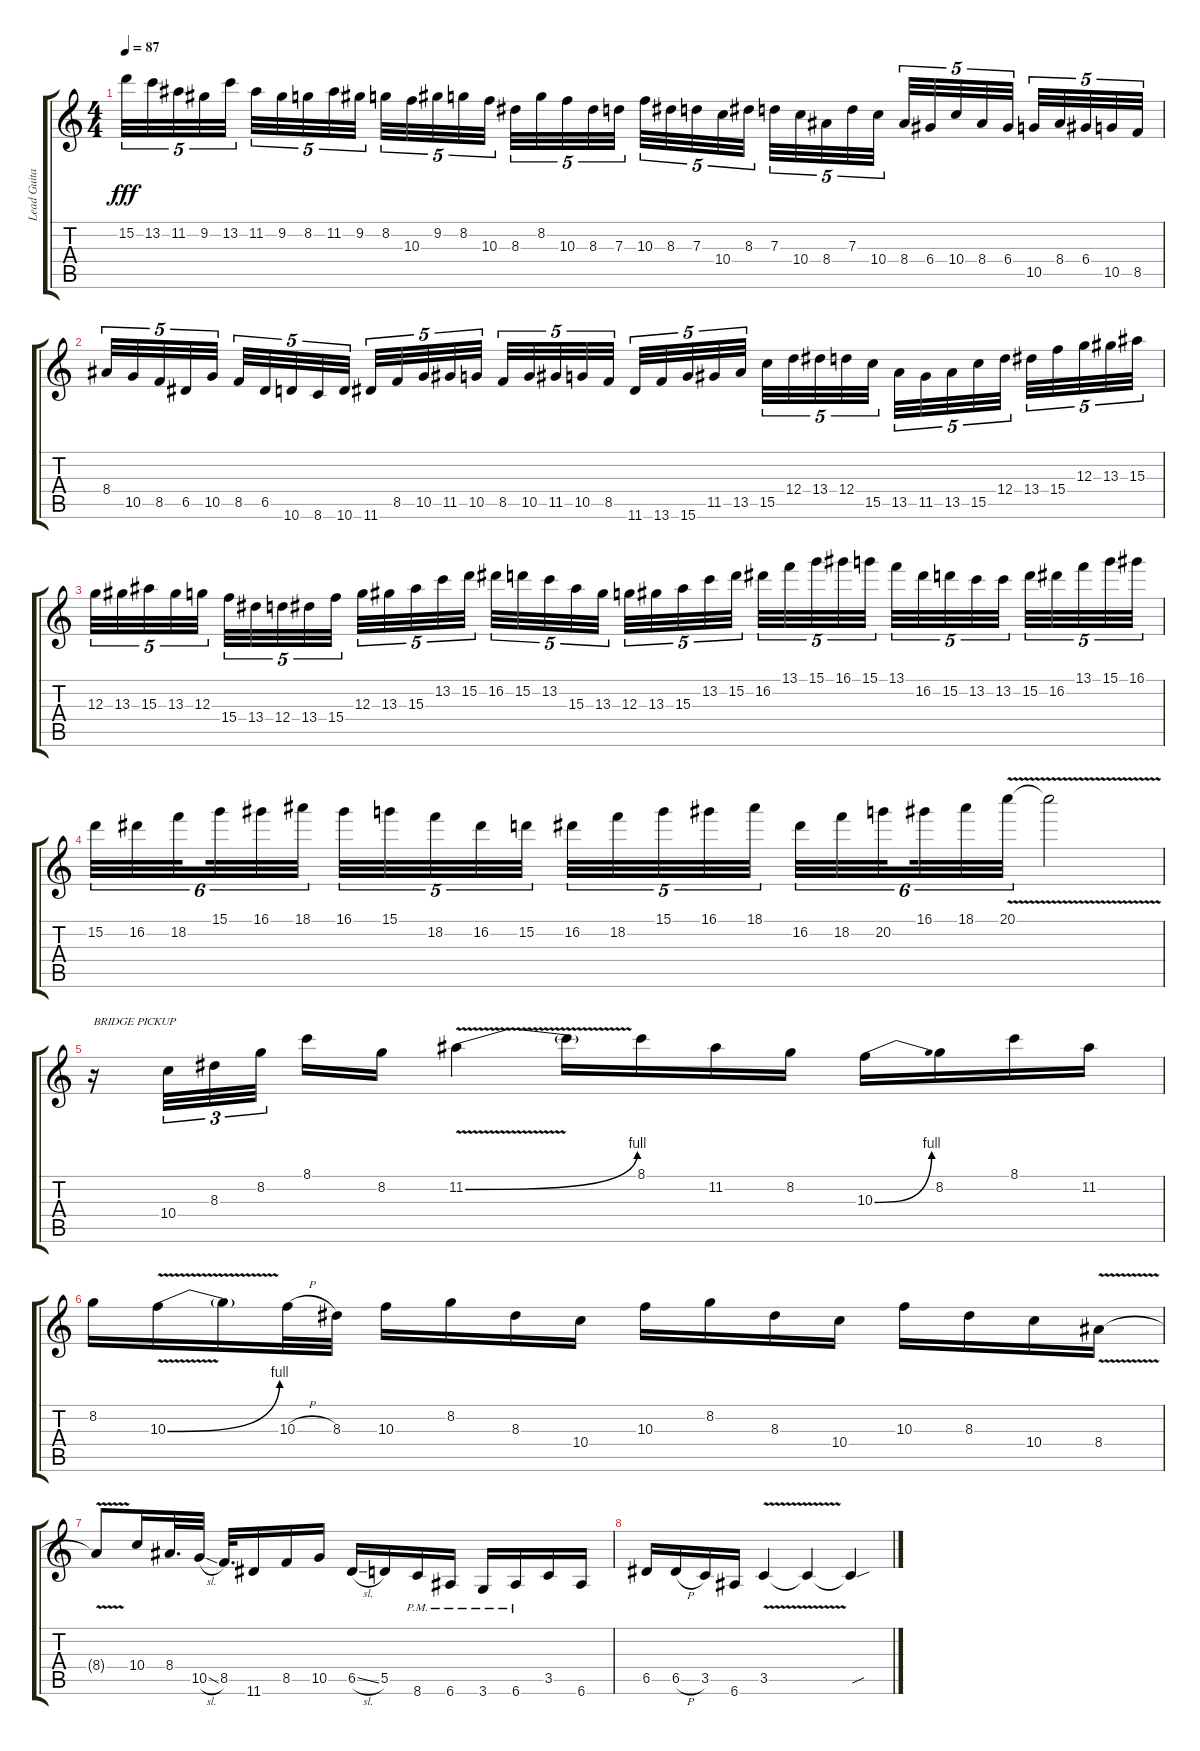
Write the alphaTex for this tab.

\track ("Lead Guitar" "Lead Guita") {instrument distortionguitar}
\staff {score tabs}
\tuning (E4 B3 G3 D3 A2 E2) {hide}
\ts (4 4)
\tempo 87
\clef g2
\ks c
15.2.32{tu (5 4) dy fff} 13.2.32{tu (5 4)} 11.2.32{tu (5 4)} 9.2.32{tu (5 4)} 13.2.32{tu (5 4) beam splitsecondary} 11.2.32{tu (5 4)} 9.2.32{tu (5 4)} 8.2.32{tu (5 4)} 11.2.32{tu (5 4)} 9.2.32{tu (5 4)} 8.2.32{tu (5 4)} 10.3.32{tu (5 4)} 9.2.32{tu (5 4)} 8.2.32{tu (5 4)} 10.3.32{tu (5 4) beam splitsecondary} 8.3.32{tu (5 4)} 8.2.32{tu (5 4)} 10.3.32{tu (5 4)} 8.3.32{tu (5 4)} 7.3.32{tu (5 4)} 10.3.32{tu (5 4)} 8.3.32{tu (5 4)} 7.3.32{tu (5 4)} 10.4.32{tu (5 4)} 8.3.32{tu (5 4) beam splitsecondary} 7.3.32{tu (5 4)} 10.4.32{tu (5 4)} 8.4.32{tu (5 4)} 7.3.32{tu (5 4)} 10.4.32{tu (5 4)} 8.4.32{tu (5 4)} 6.4.32{tu (5 4)} 10.4.32{tu (5 4)} 8.4.32{tu (5 4)} 6.4.32{tu (5 4) beam splitsecondary} 10.5.32{tu (5 4)} 8.4.32{tu (5 4)} 6.4.32{tu (5 4)} 10.5.32{tu (5 4)} 8.5.32{tu (5 4)} |
8.4.32{tu (5 4)} 10.5.32{tu (5 4)} 8.5.32{tu (5 4)} 6.5.32{tu (5 4)} 10.5.32{tu (5 4) beam splitsecondary} 8.5.32{tu (5 4)} 6.5.32{tu (5 4)} 10.6.32{tu (5 4)} 8.6.32{tu (5 4)} 10.6.32{tu (5 4)} 11.6.32{tu (5 4)} 8.5.32{tu (5 4)} 10.5.32{tu (5 4)} 11.5.32{tu (5 4)} 10.5.32{tu (5 4) beam splitsecondary} 8.5.32{tu (5 4)} 10.5.32{tu (5 4)} 11.5.32{tu (5 4)} 10.5.32{tu (5 4)} 8.5.32{tu (5 4)} 11.6.32{tu (5 4)} 13.6.32{tu (5 4)} 15.6.32{tu (5 4)} 11.5.32{tu (5 4)} 13.5.32{tu (5 4) beam splitsecondary} 15.5.32{tu (5 4)} 12.4.32{tu (5 4)} 13.4.32{tu (5 4)} 12.4.32{tu (5 4)} 15.5.32{tu (5 4)} 13.5.32{tu (5 4)} 11.5.32{tu (5 4)} 13.5.32{tu (5 4)} 15.5.32{tu (5 4)} 12.4.32{tu (5 4) beam splitsecondary} 13.4.32{tu (5 4)} 15.4.32{tu (5 4)} 12.3.32{tu (5 4)} 13.3.32{tu (5 4)} 15.3.32{tu (5 4)} |
12.3.32{tu (5 4)} 13.3.32{tu (5 4)} 15.3.32{tu (5 4)} 13.3.32{tu (5 4)} 12.3.32{tu (5 4) beam splitsecondary} 15.4.32{tu (5 4)} 13.4.32{tu (5 4)} 12.4.32{tu (5 4)} 13.4.32{tu (5 4)} 15.4.32{tu (5 4)} 12.3.32{tu (5 4)} 13.3.32{tu (5 4)} 15.3.32{tu (5 4)} 13.2.32{tu (5 4)} 15.2.32{tu (5 4) beam splitsecondary} 16.2.32{tu (5 4)} 15.2.32{tu (5 4)} 13.2.32{tu (5 4)} 15.3.32{tu (5 4)} 13.3.32{tu (5 4)} 12.3.32{tu (5 4)} 13.3.32{tu (5 4)} 15.3.32{tu (5 4)} 13.2.32{tu (5 4)} 15.2.32{tu (5 4) beam splitsecondary} 16.2.32{tu (5 4)} 13.1.32{tu (5 4)} 15.1.32{tu (5 4)} 16.1.32{tu (5 4)} 15.1.32{tu (5 4)} 13.1.32{tu (5 4)} 16.2.32{tu (5 4)} 15.2.32{tu (5 4)} 13.2.32{tu (5 4)} 13.2.32{tu (5 4) beam splitsecondary} 15.2.32{tu (5 4)} 16.2.32{tu (5 4)} 13.1.32{tu (5 4)} 15.1.32{tu (5 4)} 16.1.32{tu (5 4)} |
15.2.32{tu (6 4)} 16.2.32{tu (6 4)} 18.2.32{tu (6 4) beam splitsecondary} 15.1.32{tu (6 4)} 16.1.32{tu (6 4)} 18.1.32{tu (6 4) beam splitsecondary} 16.1.32{tu (5 4)} 15.1.32{tu (5 4)} 18.2.32{tu (5 4)} 16.2.32{tu (5 4)} 15.2.32{tu (5 4)} 16.2.32{tu (5 4)} 18.2.32{tu (5 4)} 15.1.32{tu (5 4)} 16.1.32{tu (5 4)} 18.1.32{tu (5 4) beam splitsecondary} 16.2.32{tu (6 4)} 18.2.32{tu (6 4)} 20.2.32{tu (6 4) beam splitsecondary} 16.1.32{tu (6 4)} 18.1.32{tu (6 4)} 20.1{v}.32{tu (6 4)} 20.1{t}.2 |
r.16{txt "BRIDGE PICKUP" instrument distortionguitar} 10.4.32{tu (3 2)} 8.3.32{tu (3 2)} 8.2.32{tu (3 2) beam splitsecondary} 8.1.16 8.2.16 11.2{be (bend 0 0 60 4) v}.4 11.2{t}.16 8.1.16 11.2.16 8.2.16 10.3{be (bend 0 0 60 4)}.16 8.2.16 8.1.16 11.2.16 |
8.2.16 10.3{be (bend 0 0 60 4) v}.16 10.3{t}.16 10.3{h}.32 8.3.32 10.3.16 8.2.16 8.3.16 10.4.16 10.3.16 8.2.16 8.3.16 10.4.16 10.3.16 8.3.16 10.4.16 8.4{v}.16 |
8.4{t}.8 10.4.16 8.4.32{d} 10.5{sl}.32 8.5.32{d} 11.6.16 8.5.16 10.5.16 6.5{sl}.16 5.5.16 8.6{pm}.16 6.6{pm}.16 3.6{pm}.16 6.6{pm}.16 3.5.16 6.6.16 |
6.5.16 6.5{h}.16 3.5.16 6.6.16 3.5{v}.4 3.5{t}.4 3.5{sou t}.4
